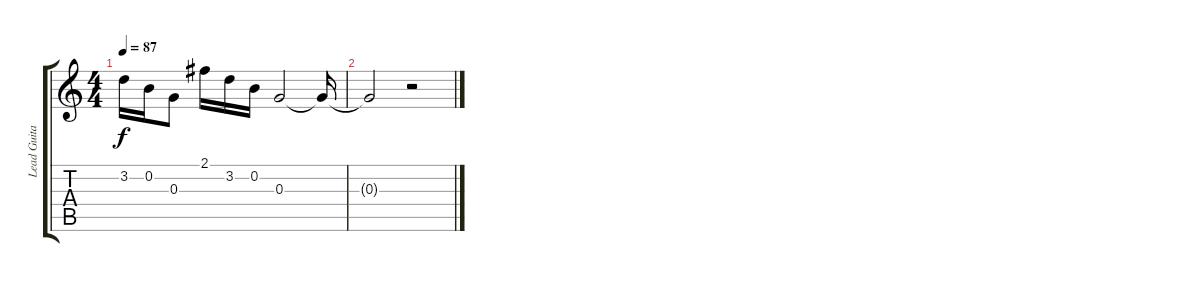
\track ("Lead Guitar" "Lead Guita") {instrument electricguitarclean}
\staff {score tabs}
\tuning (E4 B3 G3 D3 A2 E2) {hide}
\ts (4 4)
\tempo 87
\clef g2
\ks c
3.2.16{dy f} 0.2.16 0.3.8 2.1.16 3.2.16 0.2.16 0.3.2 0.3{t}.16 |
0.3{t}.2 r.2
